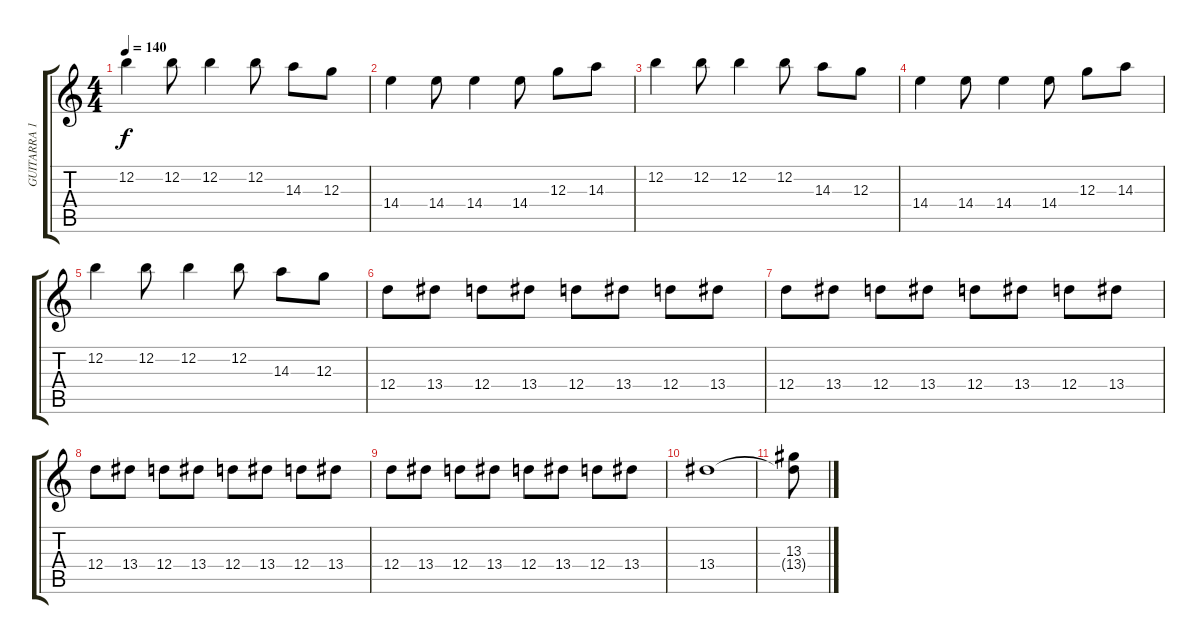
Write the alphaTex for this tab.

\track ("GUITARRA 1" "GUITARRA 1") {instrument overdrivenguitar}
\staff {score tabs}
\tuning (E4 B3 G3 D3 A2 E2) {hide}
\ts (4 4)
\tempo 140
\clef g2
\ks c
12.2.4{dy f} 12.2.8 12.2.4 12.2.8 14.3.8 12.3.8 |
14.4.4 14.4.8 14.4.4 14.4.8 12.3.8 14.3.8 |
12.2.4 12.2.8 12.2.4 12.2.8 14.3.8 12.3.8 |
14.4.4 14.4.8 14.4.4 14.4.8 12.3.8 14.3.8 |
12.2.4 12.2.8 12.2.4 12.2.8 14.3.8 12.3.8 |
12.4.8 13.4.8 12.4.8 13.4.8 12.4.8 13.4.8 12.4.8 13.4.8 |
12.4.8 13.4.8 12.4.8 13.4.8 12.4.8 13.4.8 12.4.8 13.4.8 |
12.4.8 13.4.8 12.4.8 13.4.8 12.4.8 13.4.8 12.4.8 13.4.8 |
12.4.8 13.4.8 12.4.8 13.4.8 12.4.8 13.4.8 12.4.8 13.4.8 |
13.4.1 |
(13.3 13.4{t}).8
